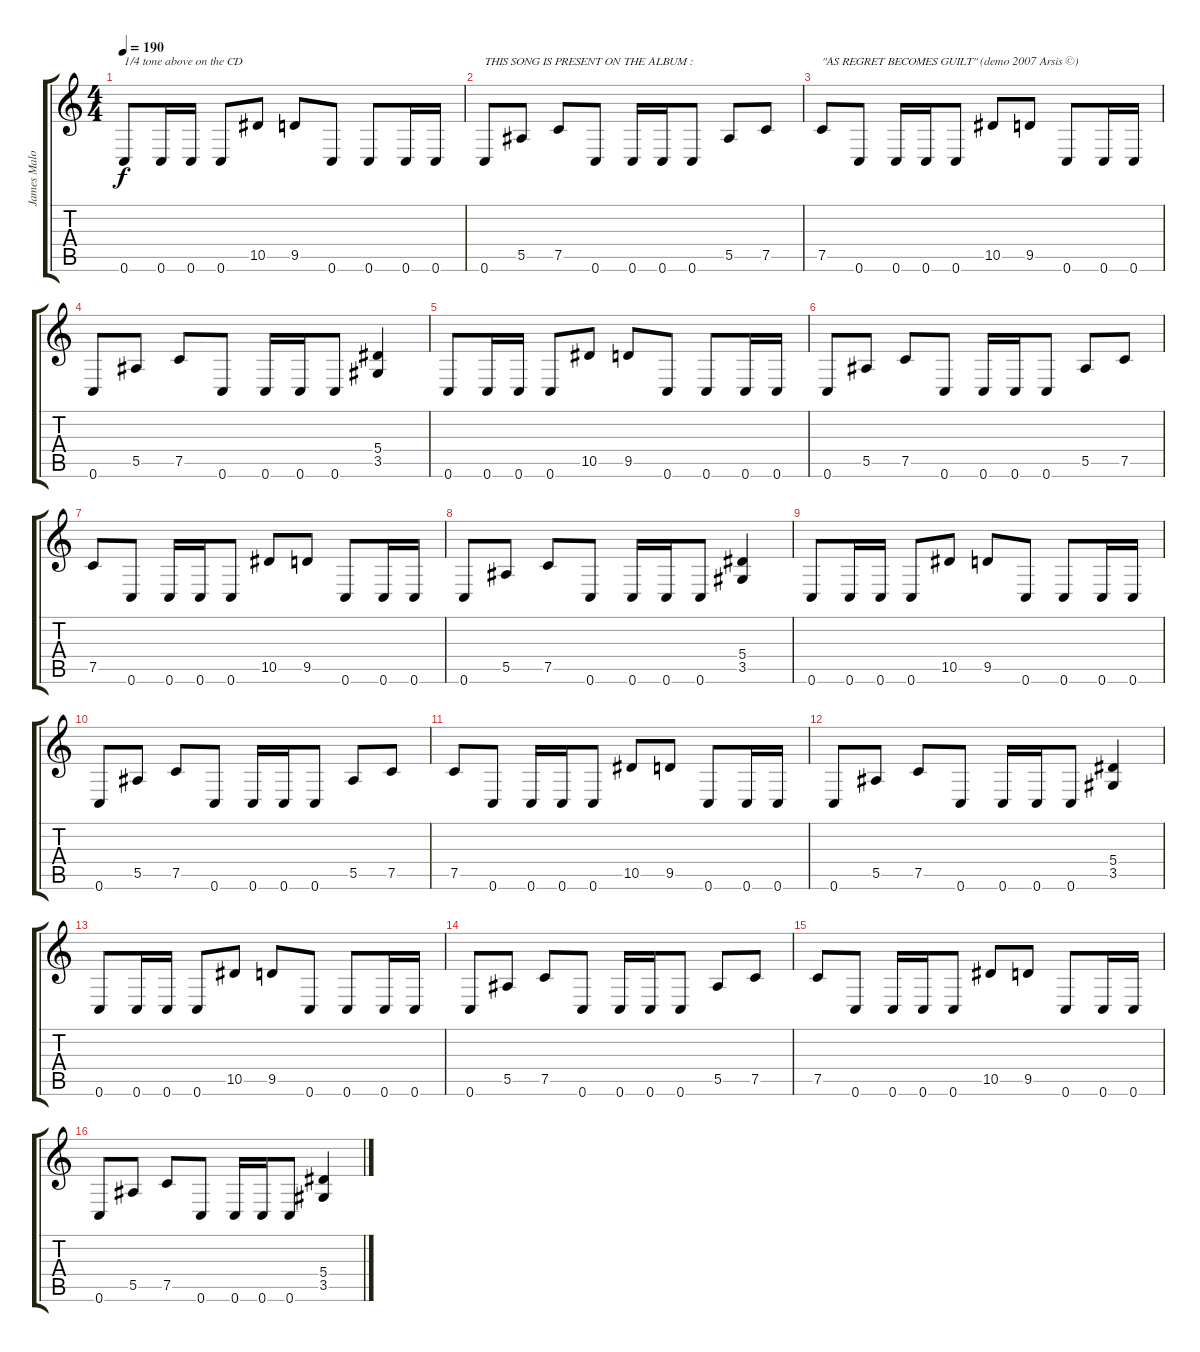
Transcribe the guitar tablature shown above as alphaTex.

\track ("James Malone" "James Malo") {instrument distortionguitar}
\staff {score tabs}
\tuning (C4 G3 Eb3 Bb2 F2 C2) {hide}
\ts (4 4)
\tempo 190
\clef g2
\ks c
0.6.8{txt "1/4 tone above on the CD" dy f instrument distortionguitar} 0.6.16 0.6.16 0.6.8 10.5.8 9.5.8 0.6.8 0.6.8 0.6.16 0.6.16 |
0.6.8{txt "THIS SONG IS PRESENT ON THE ALBUM :"} 5.5.8 7.5.8 0.6.8 0.6.16 0.6.16 0.6.8 5.5.8 7.5.8 |
7.5.8{txt "\"AS REGRET BECOMES GUILT\" (demo 2007 Arsis ©) "} 0.6.8 0.6.16 0.6.16 0.6.8 10.5.8 9.5.8 0.6.8 0.6.16 0.6.16 |
0.6.8 5.5.8 7.5.8 0.6.8 0.6.16 0.6.16 0.6.8 (5.4 3.5).4 |
0.6.8 0.6.16 0.6.16 0.6.8 10.5.8 9.5.8 0.6.8 0.6.8 0.6.16 0.6.16 |
0.6.8 5.5.8 7.5.8 0.6.8 0.6.16 0.6.16 0.6.8 5.5.8 7.5.8 |
7.5.8 0.6.8 0.6.16 0.6.16 0.6.8 10.5.8 9.5.8 0.6.8 0.6.16 0.6.16 |
0.6.8 5.5.8 7.5.8 0.6.8 0.6.16 0.6.16 0.6.8 (5.4 3.5).4 |
0.6.8 0.6.16 0.6.16 0.6.8 10.5.8 9.5.8 0.6.8 0.6.8 0.6.16 0.6.16 |
0.6.8 5.5.8 7.5.8 0.6.8 0.6.16 0.6.16 0.6.8 5.5.8 7.5.8 |
7.5.8 0.6.8 0.6.16 0.6.16 0.6.8 10.5.8 9.5.8 0.6.8 0.6.16 0.6.16 |
0.6.8 5.5.8 7.5.8 0.6.8 0.6.16 0.6.16 0.6.8 (5.4 3.5).4 |
0.6.8 0.6.16 0.6.16 0.6.8 10.5.8 9.5.8 0.6.8 0.6.8 0.6.16 0.6.16 |
0.6.8 5.5.8 7.5.8 0.6.8 0.6.16 0.6.16 0.6.8 5.5.8 7.5.8 |
7.5.8 0.6.8 0.6.16 0.6.16 0.6.8 10.5.8 9.5.8 0.6.8 0.6.16 0.6.16 |
0.6.8 5.5.8 7.5.8 0.6.8 0.6.16 0.6.16 0.6.8 (5.4 3.5).4
